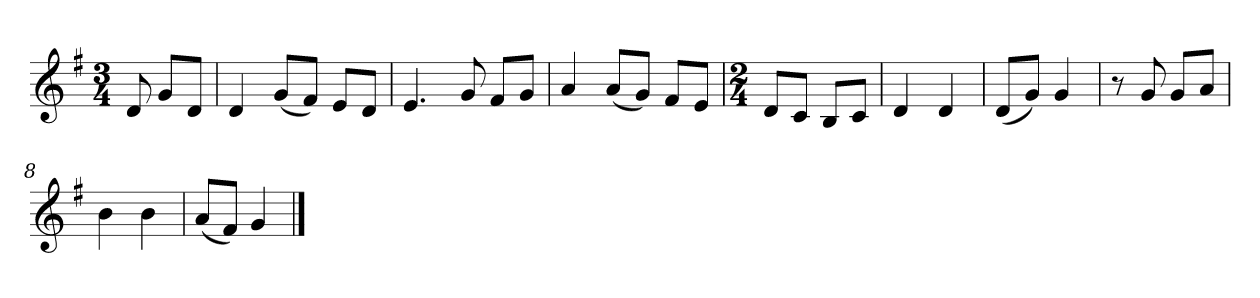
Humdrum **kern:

**kern
*part1
*staff1
*k[f#]
*M3/4
*MM120
=
8d
8gL
8dJ
=1
4d
(8gL
8f#J)
8eL
8dJ
=2
4.e
8g
8f#L
8gJ
=3
4a
(8aL
8gJ)
8f#L
8eJ
=4
*M2/4
8dL
8cJ
8BL
8cJ
=5
4d
4d
=6
(8dL
8gJ)
4g
=7
8r
8g
8gL
8aJ
=8
4b
4b
=9
(8aL
8f#J)
4g
==
*-
